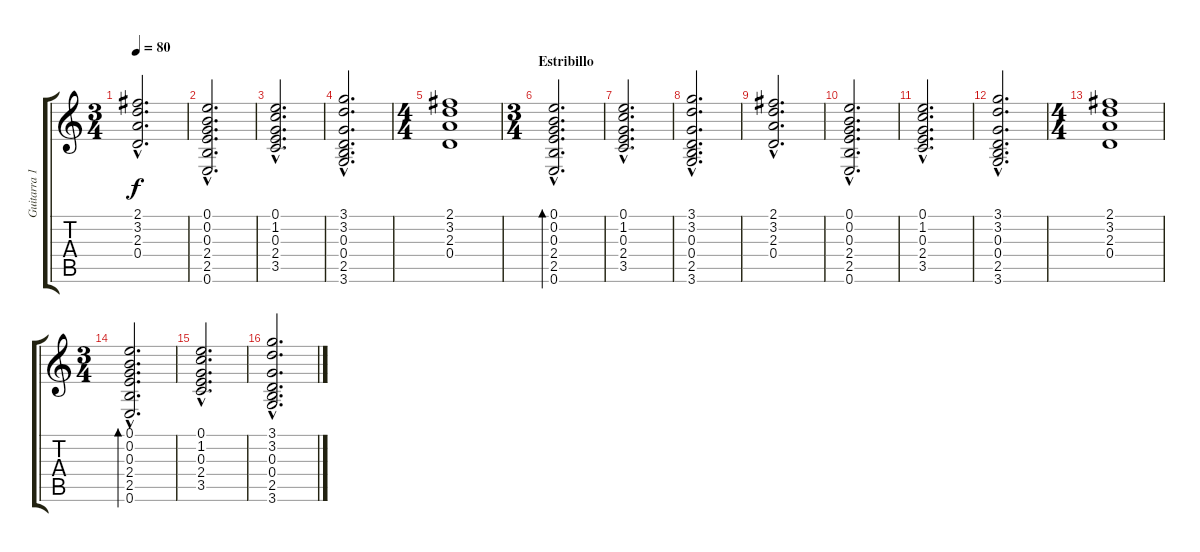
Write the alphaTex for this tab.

\track ("Guitarra 1 (Evan)" "Guitarra 1") {instrument distortionguitar}
\staff {score tabs}
\tuning (E4 B3 G3 D3 A2 E2) {hide}
\ts (3 4)
\tempo 80
\clef g2
\ks c
(2.1{hac} 3.2{hac} 2.3{hac} 0.4{hac}).2{d dy f} |
(0.1{hac} 0.2{hac} 0.3{hac} 2.4{hac} 2.5{hac} 0.6{hac}).2{d volume 10} |
(0.1{hac} 1.2{hac} 0.3{hac} 2.4{hac} 3.5{hac}).2{d} |
(3.1{hac} 3.2{hac} 0.3{hac} 0.4{hac} 2.5{hac} 3.6{hac}).2{d} |
\ts (4 4)
(2.1 3.2 2.3 0.4).1 |
\ts (3 4)
\section ("" "Estribillo")
(0.1{hac} 0.2{hac} 0.3{hac} 2.4{hac} 2.5{hac} 0.6{hac}).2{d bd 120 volume 10 instrument distortionguitar} |
(0.1{hac} 1.2{hac} 0.3{hac} 2.4{hac} 3.5{hac}).2{d} |
(3.1{hac} 3.2{hac} 0.3{hac} 0.4{hac} 2.5{hac} 3.6{hac}).2{d} |
(2.1{hac} 3.2{hac} 2.3{hac} 0.4{hac}).2{d} |
(0.1{hac} 0.2{hac} 0.3{hac} 2.4{hac} 2.5{hac} 0.6{hac}).2{d volume 10 instrument distortionguitar} |
(0.1{hac} 1.2{hac} 0.3{hac} 2.4{hac} 3.5{hac}).2{d} |
(3.1{hac} 3.2{hac} 0.3{hac} 0.4{hac} 2.5{hac} 3.6{hac}).2{d} |
\ts (4 4)
(2.1 3.2 2.3 0.4).1 |
\ts (3 4)
(0.1{hac} 0.2{hac} 0.3{hac} 2.4{hac} 2.5{hac} 0.6{hac}).2{d bd 120 volume 10 instrument distortionguitar} |
(0.1{hac} 1.2{hac} 0.3{hac} 2.4{hac} 3.5{hac}).2{d} |
(3.1{hac} 3.2{hac} 0.3{hac} 0.4{hac} 2.5{hac} 3.6{hac}).2{d}
